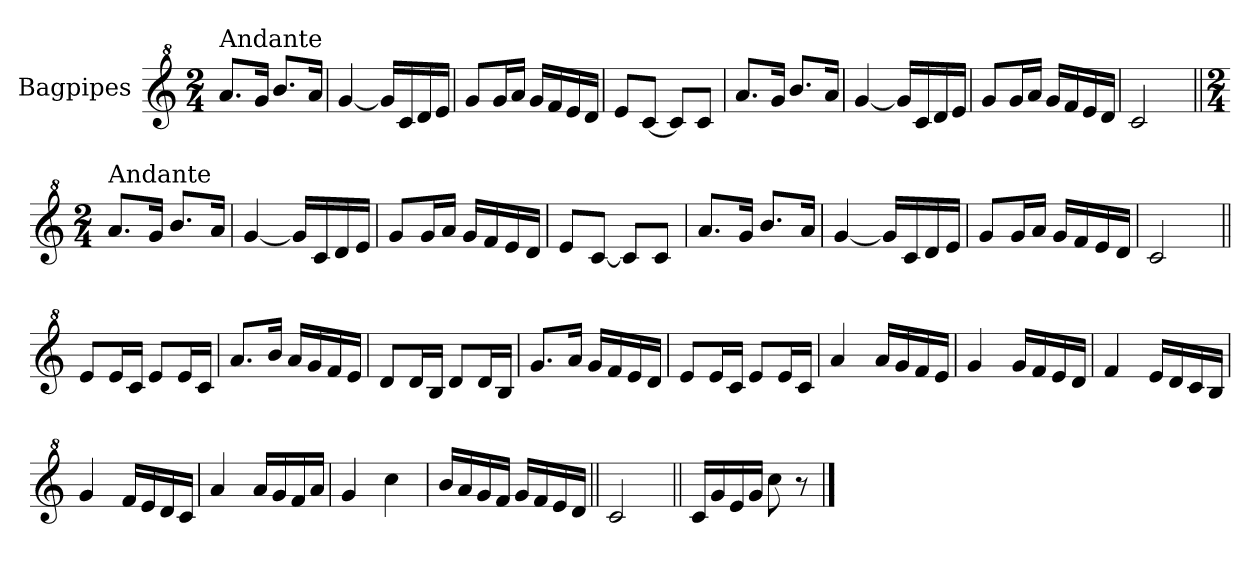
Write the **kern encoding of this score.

**kern
*part1
*staff1
*I"Bagpipes
*I'Bag
*clefG^2
*k[]
*M2/4
=1
!LO:TX:a:t=Andante
8.aaL
16ggJk
8.bbL
16aaJk
=
[4gg
16ggLL]
16cc
16dd
16eeJJ
=
8ggL
16ggL
16aaJJ
16ggLL
16ff
16ee
16ddJJ
=
8eeL
[8ccJ
8ccL]
8ccJ
=
8.aaL
16ggJk
8.bbL
16aaJk
=
[4gg
16ggLL]
16cc
16dd
16eeJJ
=
8ggL
16ggL
16aaJJ
16ggLL
16ff
16ee
16ddJJ
=
2cc
=||
*M2/4
!LO:TX:a:t=Andante
8.aaL
16ggJk
8.bbL
16aaJk
=
[4gg
16ggLL]
16cc
16dd
16eeJJ
=
8ggL
16ggL
16aaJJ
16ggLL
16ff
16ee
16ddJJ
=
8eeL
[8ccJ
8ccL]
8ccJ
=
8.aaL
16ggJk
8.bbL
16aaJk
=
[4gg
16ggLL]
16cc
16dd
16eeJJ
=
8ggL
16ggL
16aaJJ
16ggLL
16ff
16ee
16ddJJ
=
2cc
=||
8eeL
16eeL
16ccJJ
8eeL
16eeL
16ccJJ
=
8.aaL
16bbJk
16aaLL
16gg
16ff
16eeJJ
=
8ddL
16ddL
16bJJ
8ddL
16ddL
16bJJ
=
8.ggL
16aaJk
16ggLL
16ff
16ee
16ddJJ
=
8eeL
16eeL
16ccJJ
8eeL
16eeL
16ccJJ
=
4aa
16aaLL
16gg
16ff
16eeJJ
=
4gg
16ggLL
16ff
16ee
16ddJJ
=
4ff
16eeLL
16dd
16cc
16bJJ
=
4gg
16ffLL
16ee
16dd
16ccJJ
=
4aa
16aaLL
16gg
16ff
16aaJJ
=
4gg
4ccc
=
16bbLL
16aa
16gg
16ffJJ
16ggLL
16ff
16ee
16ddJJ
=||
2cc
=||
16ccLL
16gg
16ee
16ggJJ
8ccc
8r
==
*-
